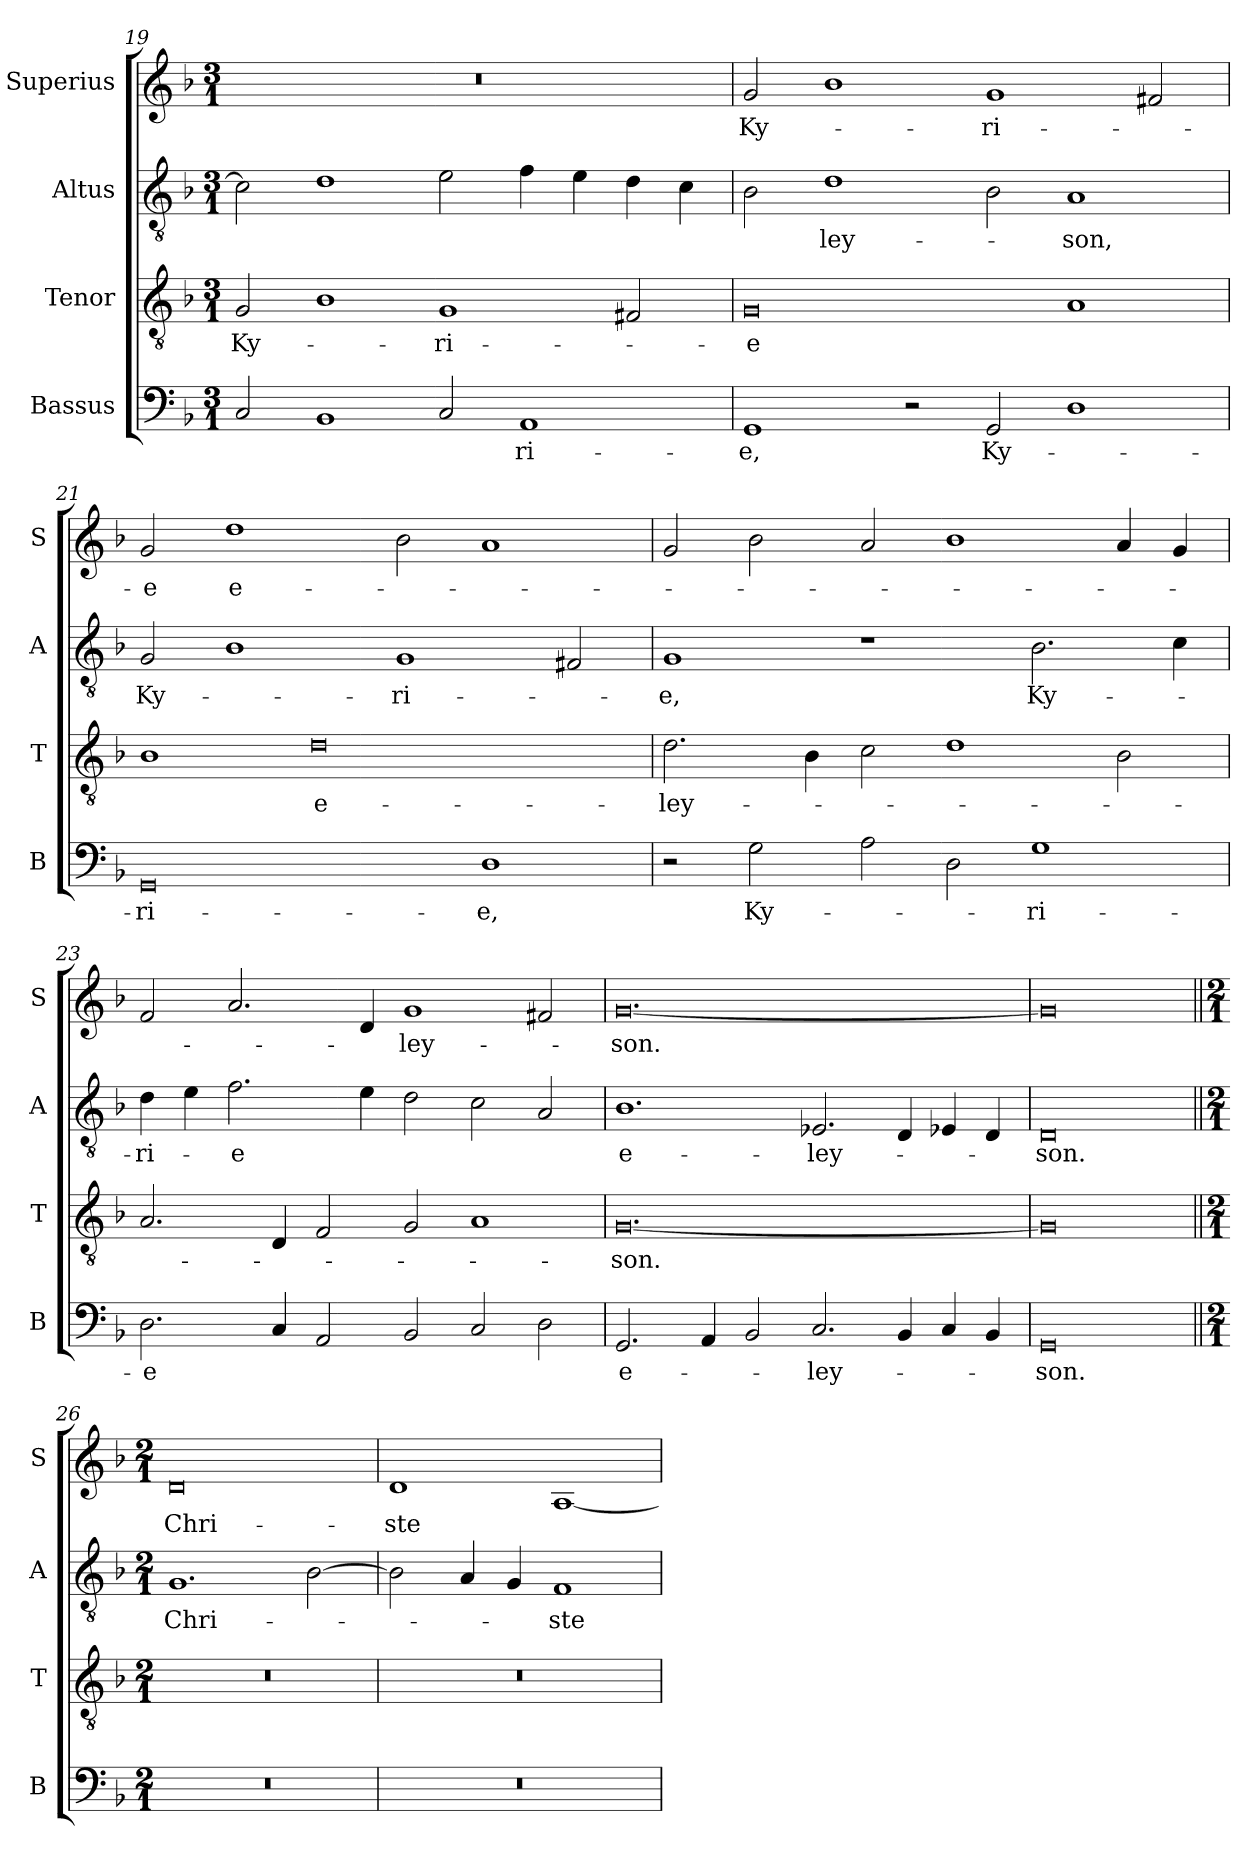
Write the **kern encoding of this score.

**kern	**text	**kern	**text	**kern	**text	**kern	**text
*part4	*part4	*part3	*part3	*part2	*part2	*part1	*part1
*staff4	*staff4	*staff3	*staff3	*staff2	*staff2	*staff1	*staff1
*I"Bassus	*	*I"Tenor	*	*I"Altus	*	*I"Superius	*
*I'B	*	*I'T	*	*I'A	*	*I'S	*
*clefF4	*	*clefGv2	*	*clefGv2	*	*clefG2	*
*k[b-]	*	*k[b-]	*	*k[b-]	*	*k[b-]	*
*M3/1	*	*M3/1	*	*M3/1	*	*M3/1	*
=19	=19	=19	=19	=19	=19	=19	=19
2C	.	2G	Ky-	2c]	.	0.r	.
1BB-	.	1B-	.	1d	.	.	.
2C	.	1G	-ri-	2e	.	.	.
!	!LO:LY:i	!	!	!	!	!	!
1AA	-ri-	.	.	4f	.	.	.
.	.	.	.	4e	.	.	.
.	.	2F#X	.	4d	.	.	.
.	.	.	.	4c	.	.	.
=20	=20	=20	=20	=20	=20	=20	=20
!	!LO:LY:i	!	!	!	!	!	!LO:LY:i
1GG	-e,	0G	-e	2B-	.	2g	Ky-
!	!	!	!	!	!LO:LY:i	!	!
.	.	.	.	1d	-ley-	1b-	.
2r	.	.	.	.	.	.	.
!	!LO:LY:i	!	!	!	!	!	!LO:LY:i
2GG	Ky-	.	.	2B-	.	1g	-ri-
!	!	!	!	!	!LO:LY:i	!	!
1D	.	1A	.	1A	-son,	.	.
.	.	.	.	.	.	2f#X	.
=21	=21	=21	=21	=21	=21	=21	=21
!	!LO:LY:i	!	!	!	!LO:LY:i	!	!LO:LY:i
0GG	-ri-	1B-	.	2G	Ky-	2g	-e
!	!	!	!	!	!	!	!LO:LY:i
.	.	.	.	1B-	.	1dd	e-
!	!	!	!LO:LY:i	!	!	!	!
.	.	0d	e-	.	.	.	.
!	!	!	!	!	!LO:LY:i	!	!
.	.	.	.	1G	-ri-	2b-	.
!	!LO:LY:i	!	!	!	!	!	!
1D	-e,	.	.	.	.	1a	.
.	.	.	.	2F#X	.	.	.
=22	=22	=22	=22	=22	=22	=22	=22
!	!	!	!	!	!LO:LY:i	!	!
2r	.	2.d	-ley-	1G	-e,	2g	.
!	!LO:LY:i	!	!	!	!	!	!
2G	Ky-	.	.	.	.	2b-	.
.	.	4B-	.	.	.	.	.
2A	.	2c	.	1r	.	2a	.
2D	.	1d	.	.	.	1b-	.
!	!LO:LY:i	!	!	!	!LO:LY:i	!	!
1G	-ri-	.	.	2.B-	Ky-	.	.
.	.	2B-	.	.	.	4a	.
.	.	.	.	4c	.	4g	.
=23	=23	=23	=23	=23	=23	=23	=23
!	!LO:LY:i	!	!	!	!LO:LY:i	!	!
2.D	-e	2.A	.	4d	-ri-	2f	.
.	.	.	.	4e	.	.	.
!	!	!	!	!	!LO:LY:i	!	!
.	.	.	.	2.f	-e	2.a	.
4C	.	4D	.	.	.	.	.
2AA	.	2F	.	.	.	.	.
.	.	.	.	4e	.	4d	.
2BB-	.	2G	.	2d	.	1g	-ley-
2C	.	1A	.	2c	.	.	.
2D	.	.	.	2A	.	2f#X	.
=24	=24	=24	=24	=24	=24	=24	=24
!	!LO:LY:i	!	!	!	!LO:LY:i	!	!
2.GG	e-	[0.G	-son.	1.B-	e-	[0.g	-son.
4AA	.	.	.	.	.	.	.
2BB-	.	.	.	.	.	.	.
2.C	-ley-	.	.	2.E-X	-ley-	.	.
4BB-	.	.	.	4D	.	.	.
4C	.	.	.	4E-X	.	.	.
4BB-	.	.	.	4D	.	.	.
=25	=25	=25	=25	=25	=25	=25	=25
0GG	-son.	0G]	.	0D	-son.	0g]	.
=26||	=26||	=26||	=26||	=26||	=26||	=26||	=26||
*M2/1	*	*M2/1	*	*M2/1	*	*M2/1	*
0r	.	0r	.	1.G	Chri-	0d	Chri-
.	.	.	.	[2B-	.	.	.
=27	=27	=27	=27	=27	=27	=27	=27
0r	.	0r	.	2B-]	.	1d	-ste
.	.	.	.	4A	.	.	.
.	.	.	.	4G	.	.	.
.	.	.	.	1F	-ste	[1A	.
=	=	=	=	=	=	=	=
*-	*-	*-	*-	*-	*-	*-	*-
